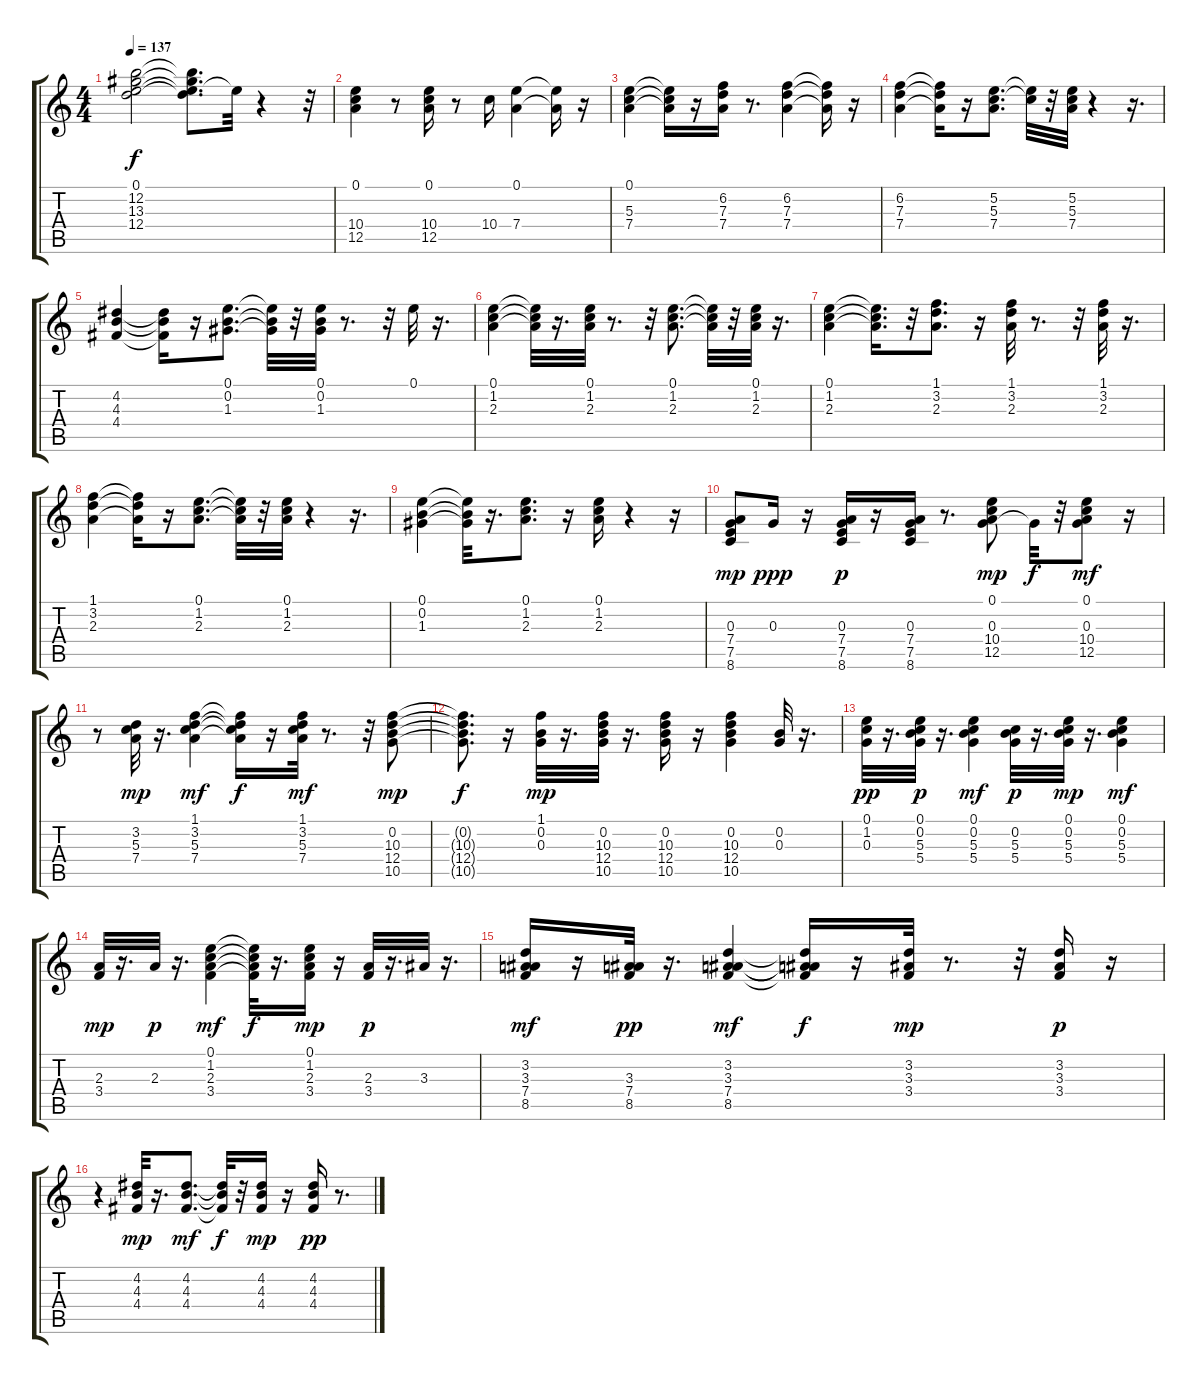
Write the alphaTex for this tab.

\track "" {instrument electricguitarclean}
\staff {score tabs}
\tuning (E4 B3 G3 D3 A2 E2) {hide}
\ts (4 4)
\tempo 137
\clef g2
\ks c
(0.1 12.2 13.3 12.4).2{dy f} (0.1{t} 12.2{t} 13.3{t} 12.4{t}).8{d} 0.1{t}.32 r.4 r.32 |
(0.1 10.4 12.5).4 r.8 (0.1 10.4 12.5).16 r.8 10.4.16 (0.1 7.4).4 (0.1{t} 7.4{t}).16 r.16 |
(0.1 5.3 7.4).4 (0.1{t} 5.3{t} 7.4{t}).16 r.16 (6.2 7.3 7.4).16 r.8{d} (6.2 7.3 7.4).4 (6.2{t} 7.3{t} 7.4{t}).16 r.16 |
(6.2 7.3 7.4).4 (6.2{t} 7.3{t} 7.4{t}).16 r.16 (5.2 5.3 7.4).8{d} (5.2{t} 5.3{t}).32 r.32 (5.2 5.3 7.4).32 r.4 r.16{d} |
(4.2 4.3 4.4).4 (4.2{t} 4.3{t} 4.4{t}).16 r.16 (0.1 0.2 1.3).8{d} (0.1{t} 0.2{t} 1.3{t}).32 r.32 (0.1 0.2 1.3).32 r.8{d} r.32 0.1.32 r.16{d} |
(0.1 1.2 2.3).4 (0.1{t} 1.2{t} 2.3{t}).32 r.16{d} (0.1 1.2 2.3).32 r.8{d} r.32 (0.1 1.2 2.3).8{d} (0.1{t} 1.2{t} 2.3{t}).32 r.32 (0.1 1.2 2.3).32 r.16{d} |
(0.1 1.2 2.3).4 (0.1{t} 1.2{t} 2.3{t}).16{d} r.32 (1.1 3.2 2.3).8{d} r.16 (1.1 3.2 2.3).32 r.8{d} r.32 (1.1 3.2 2.3).32 r.16{d} |
(1.1 3.2 2.3).4 (1.1{t} 3.2{t} 2.3{t}).16 r.16 (0.1 1.2 2.3).8{d} (0.1{t} 1.2{t} 2.3{t}).32 r.32 (0.1 1.2 2.3).32 r.4 r.16{d} |
(0.1 0.2 1.3).4 (0.1{t} 0.2{t} 1.3{t}).32 r.16{d} (0.1 1.2 2.3).8{d} r.16 (0.1 1.2 2.3).16 r.4 r.16 |
(0.3 7.4 7.5 8.6).8{dy mp} 0.3.16{dy ppp} r.16 (0.3 7.4 7.5 8.6).16{dy p} r.16 (0.3 7.4 7.5 8.6).16 r.8{d} (0.1 0.3 10.4 12.5).8{dy mp} 0.3{t}.32{dy f} r.32 (0.1 0.3 10.4 12.5).8{dy mf} r.16 |
r.8 (3.2 5.3 7.4).32{dy mp} r.16{d} (1.1 3.2 5.3 7.4).4{dy mf} (1.1{t} 3.2{t} 5.3{t} 7.4{t}).16{dy f} r.16 (1.1 3.2 5.3 7.4).32{dy mf} r.8{d} r.32 (0.2 10.3 12.4 10.5).8{dy mp} |
(0.2{t} 10.3{t} 12.4{t} 10.5{t}).8{d dy f} r.16 (1.1 0.2 0.3).32{dy mp} r.16{d} (0.2 10.3 12.4 10.5).32 r.16{d} (0.2 10.3 12.4 10.5).16 r.16 (0.2 10.3 12.4 10.5).4 (0.2 0.3).32 r.16{d} |
(0.1 1.2 0.3).32{dy pp} r.16{d} (0.1 0.2 5.3 5.4).32{dy p} r.16{d} (0.1 0.2 5.3 5.4).4{dy mf} (0.2 5.3 5.4).32{dy p} r.16{d} (0.1 0.2 5.3 5.4).32{dy mp} r.16{d} (0.1 0.2 5.3 5.4).4{dy mf} |
(2.3 3.4).32{dy mp} r.16{d} 2.3.32{dy p} r.16{d} (0.1 1.2 2.3 3.4).4{dy mf} (0.1{t} 1.2{t} 2.3{t} 3.4{t}).32{dy f} r.16{d} (0.1 1.2 2.3 3.4).16{dy mp} r.16 (2.3 3.4).32{dy p} r.16{d} 3.3.32 r.16{d} |
(3.2 3.3 7.4 8.5).16{dy mf} r.16 (3.3 7.4 8.5).32{dy pp} r.16{d} (3.2 3.3 7.4 8.5).4{dy mf} (3.2{t} 3.3{t} 7.4{t} 8.5{t}).16{dy f} r.16 (3.2 3.3 3.4).32{dy mp} r.8{d} r.32 (3.2 3.3 3.4).16{dy p} r.16 |
r.4 (4.2 4.3 4.4).32{dy mp} r.16{d} (4.2 4.3 4.4).8{d dy mf} (4.2{t} 4.3{t} 4.4{t}).32{dy f} r.32 (4.2 4.3 4.4).16{dy mp} r.16 (4.2 4.3 4.4).16{dy pp} r.8{d}
